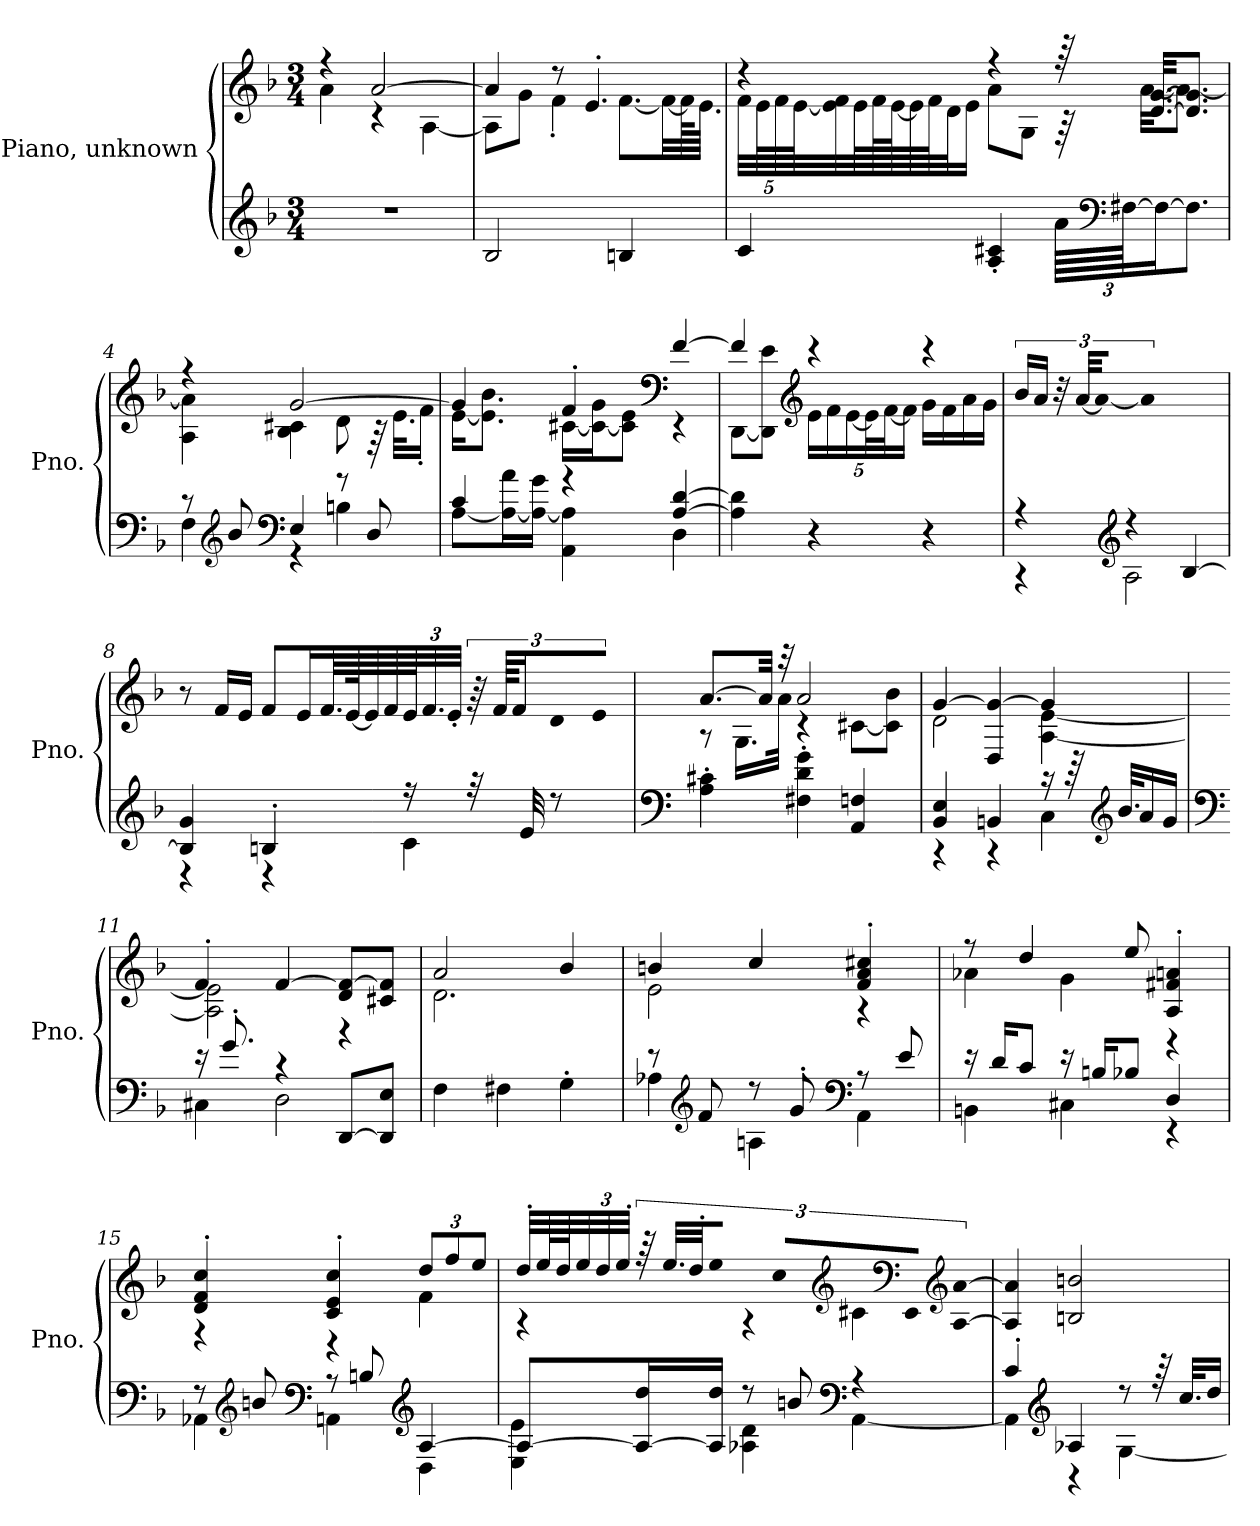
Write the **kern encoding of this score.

**kern	**kern
*part1	*part1
*staff2	*staff1
*I"Piano, unknown	*
*I'Pno.	*
*clefG2	*clefG2
*k[b-]	*k[b-]
*M3/4	*M3/4
*MM144	*MM144
=1	=1
*	*^
2.r	4r	4a\
.	[2a/	4r
.	.	[4A\
=2	=2	=2
2B-/	4a/]	8A\L]
.	.	8g\J
.	8r	4f'\
.	4.e'/	.
4Bn/	.	[8.f\L
.	.	32f\LL_
.	.	128f\KL]
.	.	64.e\JJJJ
=3	=3	=3
*	*	*Xbrackettup
4c/	4r	40f\LLL
.	.	80e\L
.	.	80f\
.	.	[80e\J
.	.	32e\] 32f\
.	.	64e\L
.	.	128f\L
.	.	[128e\J
.	.	64e\]
.	.	64f\J
.	.	32d\J
.	.	16e\JJ
4A/' 4c#X/'	4r	8a\L
.	.	8G\J
*Xbrackettup	*	*
96a\LLLL	64r	64r
*clefF4	*	*
[96F#X\JJ	.	.
.	[32.d/ [32.g/KKL	[32.a\KKL
24F#\J_	.	.
8.F#\J]	8.d/] 8.g/]J	8.a\J_
!!LO:LB:g=z	!!
=4	=4	=4
*^	*	*
8r	4F\	4r	4A\ 4a\]
*clefG2	*	*	*
8b-/	.	.	.
*clefF4	*	*	*
4E/	4r	[2g/	4B-\ 4c#X\
8r	4Bn\	.	8d\
8D/	.	.	64r
.	.	.	32.e\KLL
.	.	.	16f'\JJ
=5	=5	=5	=5
4c/	[8A\L	4g/]	[16e\KL
.	.	.	8.e\] 8.b-\J
.	16A\_ 16a\L	.	.
.	16A\_ 16g\JJ	.	.
4r	4AA\ 4A\]	4f'/	[16c#X\LL
.	.	.	16c#\_ 16g\J
.	.	.	8c#\] 8e\J
*	*	*clefF4	*
[4A/ [4d/	4D\	[4f/	4r
*v	*v	*	*
=6	=6	=6
4A\] 4d\]	4f/]	[8DD\L
.	.	8DD\] 8e\J
*	*clefG2	*
4r	4r	20e\LL
.	.	20f\
.	.	[20e\
.	.	40e\L]
.	.	[40f\J
.	.	20f\JJ]
4r	4r	16g\LL
.	.	16f\
.	.	16a\
.	.	16g\JJ
*	*v	*v
!!LO:LB:g=z
=7	=7
*^	*
*	*	*brackettup
4r	4r	24b-/LL
.	.	24a/JJ
.	.	48r
.	.	[48a/KKL
.	.	8a/J_
*clefG2	*	*
4r	2A\	2a/]
[4B-/	.	.
=8	=8	=8
4B-/] 4g/	4r	8r
.	.	16f/LL
.	.	16e/JJ
4Bn'/	4r	8f/L
.	.	16e/L
.	.	64.f/LL
.	.	[128e/K
.	.	64e/]
.	.	64f/
*	*	*Xbrackettup
16r	4c\	96e/J
.	.	48.f/
.	.	48e'/JJJ
*	*	*brackettup
32r	.	96r
.	.	96f/KKLL
.	.	24f/
32e/	.	.
8r	.	16d/
.	.	16e/JJ
*v	*v	*
=9	=9
*clefF4	*
*	*^
4A\' 4c#X\'	[8.a/L	8r
.	.	16.G\LL
.	32a/Jkk]	.
.	32r	32a\JJk
4F#X\' 4d\' 4g\'	2a/	4r
4AA/ 4Fn/	.	[8c#X\L
.	.	8c#\] 8b-\J
!!LO:LB:g=z	!!
=10	=10	=10
*^	*	*
4BB-/ 4E/	4r	[4g/	2d\
4BBn/	4r	4D/ 4g/_	.
16r	4C\	4g/]	[4A\ [4e\
64r	.	.	.
*clefG2	*	*	*
32.b-/KLL	.	.	.
16a/	.	.	.
16g/JJ	.	.	.
=11	=11	=11	=11
*clefF4	*	*	*
16r	4C#X\	4f'/	2A\] 2e\]
8.g'/	.	.	.
4r	2D\	[4f/	.
[8DD/L	.	8d/ 8f/_L	4r
8DD/] 8E/J	.	8c#X/ 8f/]J	.
*v	*v	*	*
=12	=12	=12
4F\	2a/	2.d\
4F#X\	.	.
4G'\	4b-/	.
=13	=13	=13
*^	*	*
8r	4A-X\	4bn/	2e\
*clefG2	*	*	*
8f/	.	.	.
8r	4An\	4cc/	.
8g'/	.	.	.
*clefF4	*	*	*
8r	4AA\	4f/' 4a/' 4cc#X/'	4r
8e/	.	.	.
!!LO:LB:g=z	!!
=14	=14	=14	=14
16r	4BBn\	8r	4a-X\
16d/KL	.	.	.
8c/J	.	4dd/	.
16r	4C#X\	.	4g\
16Bn/KL	.	.	.
8B-X/J	.	8ee/	.
4D/	4r	4A/' 4f#X/' 4an/'	4r
=15	=15	=15	=15
8r	4AA-X\	4d/' 4f/' 4cc/'	4r
*clefG2	*	*	*
8bn/	.	.	.
*clefF4	*	*	*
8r	4AAn\	4c/' 4e/' 4cc/'	4r
8Bn/	.	.	.
*clefG2	*	*	*
*	*	*Xbrackettup	*
[4A/	4D\	12dd/L	4f\
.	.	12ff/	.
.	.	12ee/J	.
!!LO:LB:g=z	!!
=16	=16	=16	=16
8A/L_	4E\ 4e\	32dd'/LLL	4r
.	.	64ee/L	.
.	.	64dd/J	.
.	.	48ee/	.
.	.	48dd/	.
.	.	48ee'/JJJ	.
*	*	*brackettup	*
16A/_ 16dd/L	.	96r	.
.	.	48.ee/LLL	.
.	.	48dd'/J	.
16A/] 16dd/JJ	.	16ee/JJ	.
8r	4A-X\ 4d\	8cc/L	4r
*	*	*clefF4	*
8bn/	.	8EE/J	.
*clefF4	*	*clefG2	*
4r	[4AA\	[4A/ [4a/	4c#X\
*	*	*v	*v
=17	=17	=17
4c'/	4AA\]	4A/] 4a/]
*clefG2	*	*
4A-X/	4r	2Bn/ 2bn/
8r	[4G\	.
64r	.	.
32.cc/KLL	.	.
16dd/JJ	.	.
*v	*v	*
=	=
*-	*-
